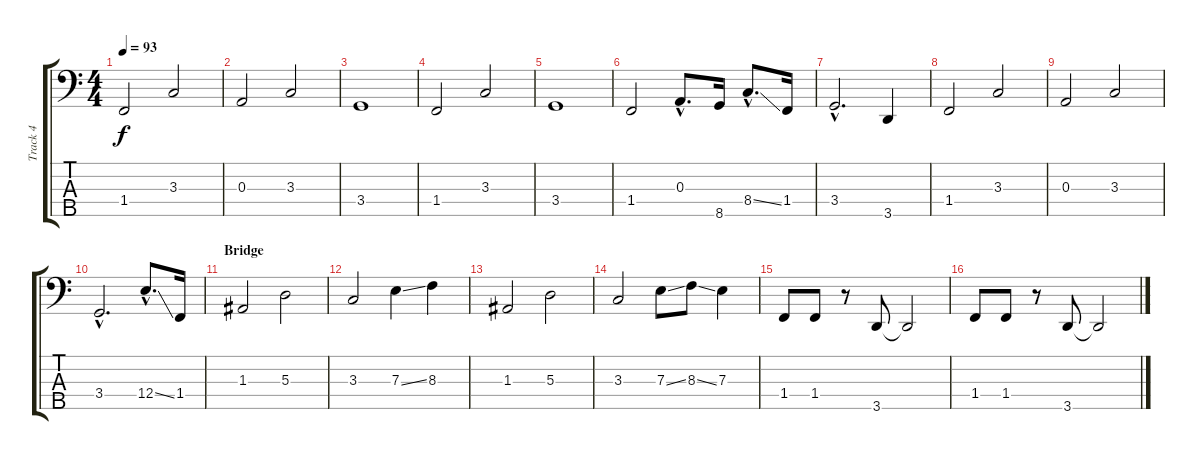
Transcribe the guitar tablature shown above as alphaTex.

\track ("Track 4" "Track 4") {instrument electricbassfinger}
\staff {score tabs}
\tuning (G2 D2 A1 E1 B0) {hide}
\ts (4 4)
\tempo 93
\clef f4
\ks c
1.4.2{dy f} 3.3.2 |
0.3.2 3.3.2 |
3.4.1 |
1.4.2 3.3.2 |
3.4.1 |
1.4.2 0.3{hac}.8{d} 8.5.16 8.4{ss hac}.8{d} 1.4.16 |
3.4{hac}.2{d} 3.5.4 |
1.4.2 3.3.2 |
0.3.2 3.3.2 |
3.4{hac}.2{d} 12.4{ss hac}.8{d} 1.4.16 |
\section ("" "Bridge")
1.3.2 5.3.2 |
3.3.2 7.3{ss}.4 8.3.4 |
1.3.2 5.3.2 |
3.3.2 7.3{ss}.8 8.3{ss}.8 7.3.4 |
1.4.8 1.4.8 r.8 3.5.8 3.5{t}.2 |
1.4.8 1.4.8 r.8 3.5.8 3.5{t}.2
